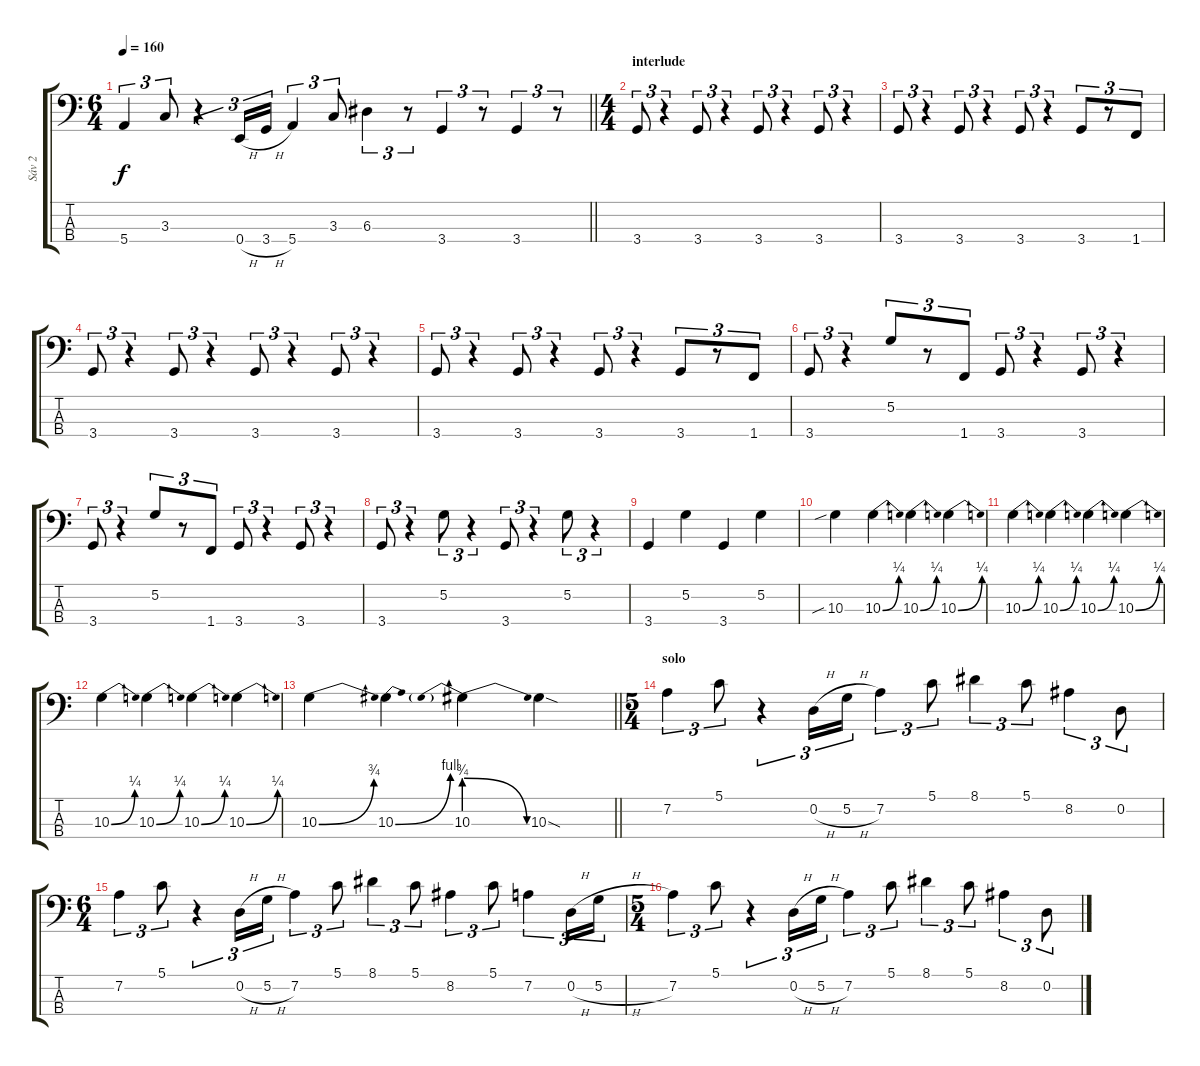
\track ("Sáv 2" "Sáv 2") {instrument electricbassfinger}
\staff {score tabs}
\tuning (G2 D2 A1 E1) {hide}
\ts (6 4)
\tempo 160
\clef f4
\barLineRight lightlight
\ks c
5.4.4{tu (3 2) dy f} 3.3.8{tu (3 2)} r.4{tu (3 2)} 0.4{h}.16{tu (3 2)} 3.4{h}.16{tu (3 2)} 5.4.4{tu (3 2)} 3.3.8{tu (3 2)} 6.3.4{tu (3 2)} r.8{tu (3 2)} 3.4.4{tu (3 2)} r.8{tu (3 2)} 3.4.4{tu (3 2)} r.8{tu (3 2)} |
\ts (4 4)
\section ("" "interlude")
3.4.8{tu (3 2)} r.4{tu (3 2)} 3.4.8{tu (3 2)} r.4{tu (3 2)} 3.4.8{tu (3 2)} r.4{tu (3 2)} 3.4.8{tu (3 2)} r.4{tu (3 2)} |
3.4.8{tu (3 2)} r.4{tu (3 2)} 3.4.8{tu (3 2)} r.4{tu (3 2)} 3.4.8{tu (3 2)} r.4{tu (3 2)} 3.4.8{tu (3 2)} r.8{tu (3 2)} 1.4.8{tu (3 2)} |
3.4.8{tu (3 2)} r.4{tu (3 2)} 3.4.8{tu (3 2)} r.4{tu (3 2)} 3.4.8{tu (3 2)} r.4{tu (3 2)} 3.4.8{tu (3 2)} r.4{tu (3 2)} |
3.4.8{tu (3 2)} r.4{tu (3 2)} 3.4.8{tu (3 2)} r.4{tu (3 2)} 3.4.8{tu (3 2)} r.4{tu (3 2)} 3.4.8{tu (3 2)} r.8{tu (3 2)} 1.4.8{tu (3 2)} |
3.4.8{tu (3 2)} r.4{tu (3 2)} 5.2.8{tu (3 2)} r.8{tu (3 2)} 1.4.8{tu (3 2)} 3.4.8{tu (3 2)} r.4{tu (3 2)} 3.4.8{tu (3 2)} r.4{tu (3 2)} |
3.4.8{tu (3 2)} r.4{tu (3 2)} 5.2.8{tu (3 2)} r.8{tu (3 2)} 1.4.8{tu (3 2)} 3.4.8{tu (3 2)} r.4{tu (3 2)} 3.4.8{tu (3 2)} r.4{tu (3 2)} |
3.4.8{tu (3 2)} r.4{tu (3 2)} 5.2.8{tu (3 2)} r.4{tu (3 2)} 3.4.8{tu (3 2)} r.4{tu (3 2)} 5.2.8{tu (3 2)} r.4{tu (3 2)} |
3.4.4 5.2.4 3.4.4 5.2.4 |
10.3{sib}.4 10.3{be (bend 0 0 60 1)}.4 10.3{be (bend 0 0 60 1)}.4 10.3{be (bend 0 0 60 1)}.4 |
10.3{be (bend 0 0 60 1)}.4 10.3{be (bend 0 0 60 1)}.4 10.3{be (bend 0 0 60 1)}.4 10.3{be (bend 0 0 60 1)}.4 |
10.3{be (bend 0 0 60 1)}.4 10.3{be (bend 0 0 60 1)}.4 10.3{be (bend 0 0 60 1)}.4 10.3{be (bend 0 0 60 1)}.4 |
\barLineRight lightlight
10.3{be (bend 0 0 60 3)}.4 10.3{be (bend 0 0 60 4)}.4 10.3{be (prebendrelease 0 3 60 0)}.4 10.3{sod}.4 |
\ts (5 4)
\section ("" "solo")
7.2.4{tu (3 2)} 5.1.8{tu (3 2)} r.4{tu (3 2)} 0.2{h}.16{tu (3 2)} 5.2{h}.16{tu (3 2)} 7.2.4{tu (3 2)} 5.1.8{tu (3 2)} 8.1.4{tu (3 2)} 5.1.8{tu (3 2)} 8.2.4{tu (3 2)} 0.2.8{tu (3 2)} |
\ts (6 4)
7.2.4{tu (3 2)} 5.1.8{tu (3 2)} r.4{tu (3 2)} 0.2{h}.16{tu (3 2)} 5.2{h}.16{tu (3 2)} 7.2.4{tu (3 2)} 5.1.8{tu (3 2)} 8.1.4{tu (3 2)} 5.1.8{tu (3 2)} 8.2.4{tu (3 2)} 5.1.8{tu (3 2)} 7.2.4{tu (3 2)} 0.2{h}.16{tu (3 2)} 5.2{h}.16{tu (3 2)} |
\ts (5 4)
7.2.4{tu (3 2)} 5.1.8{tu (3 2)} r.4{tu (3 2)} 0.2{h}.16{tu (3 2)} 5.2{h}.16{tu (3 2)} 7.2.4{tu (3 2)} 5.1.8{tu (3 2)} 8.1.4{tu (3 2)} 5.1.8{tu (3 2)} 8.2.4{tu (3 2)} 0.2.8{tu (3 2)}
